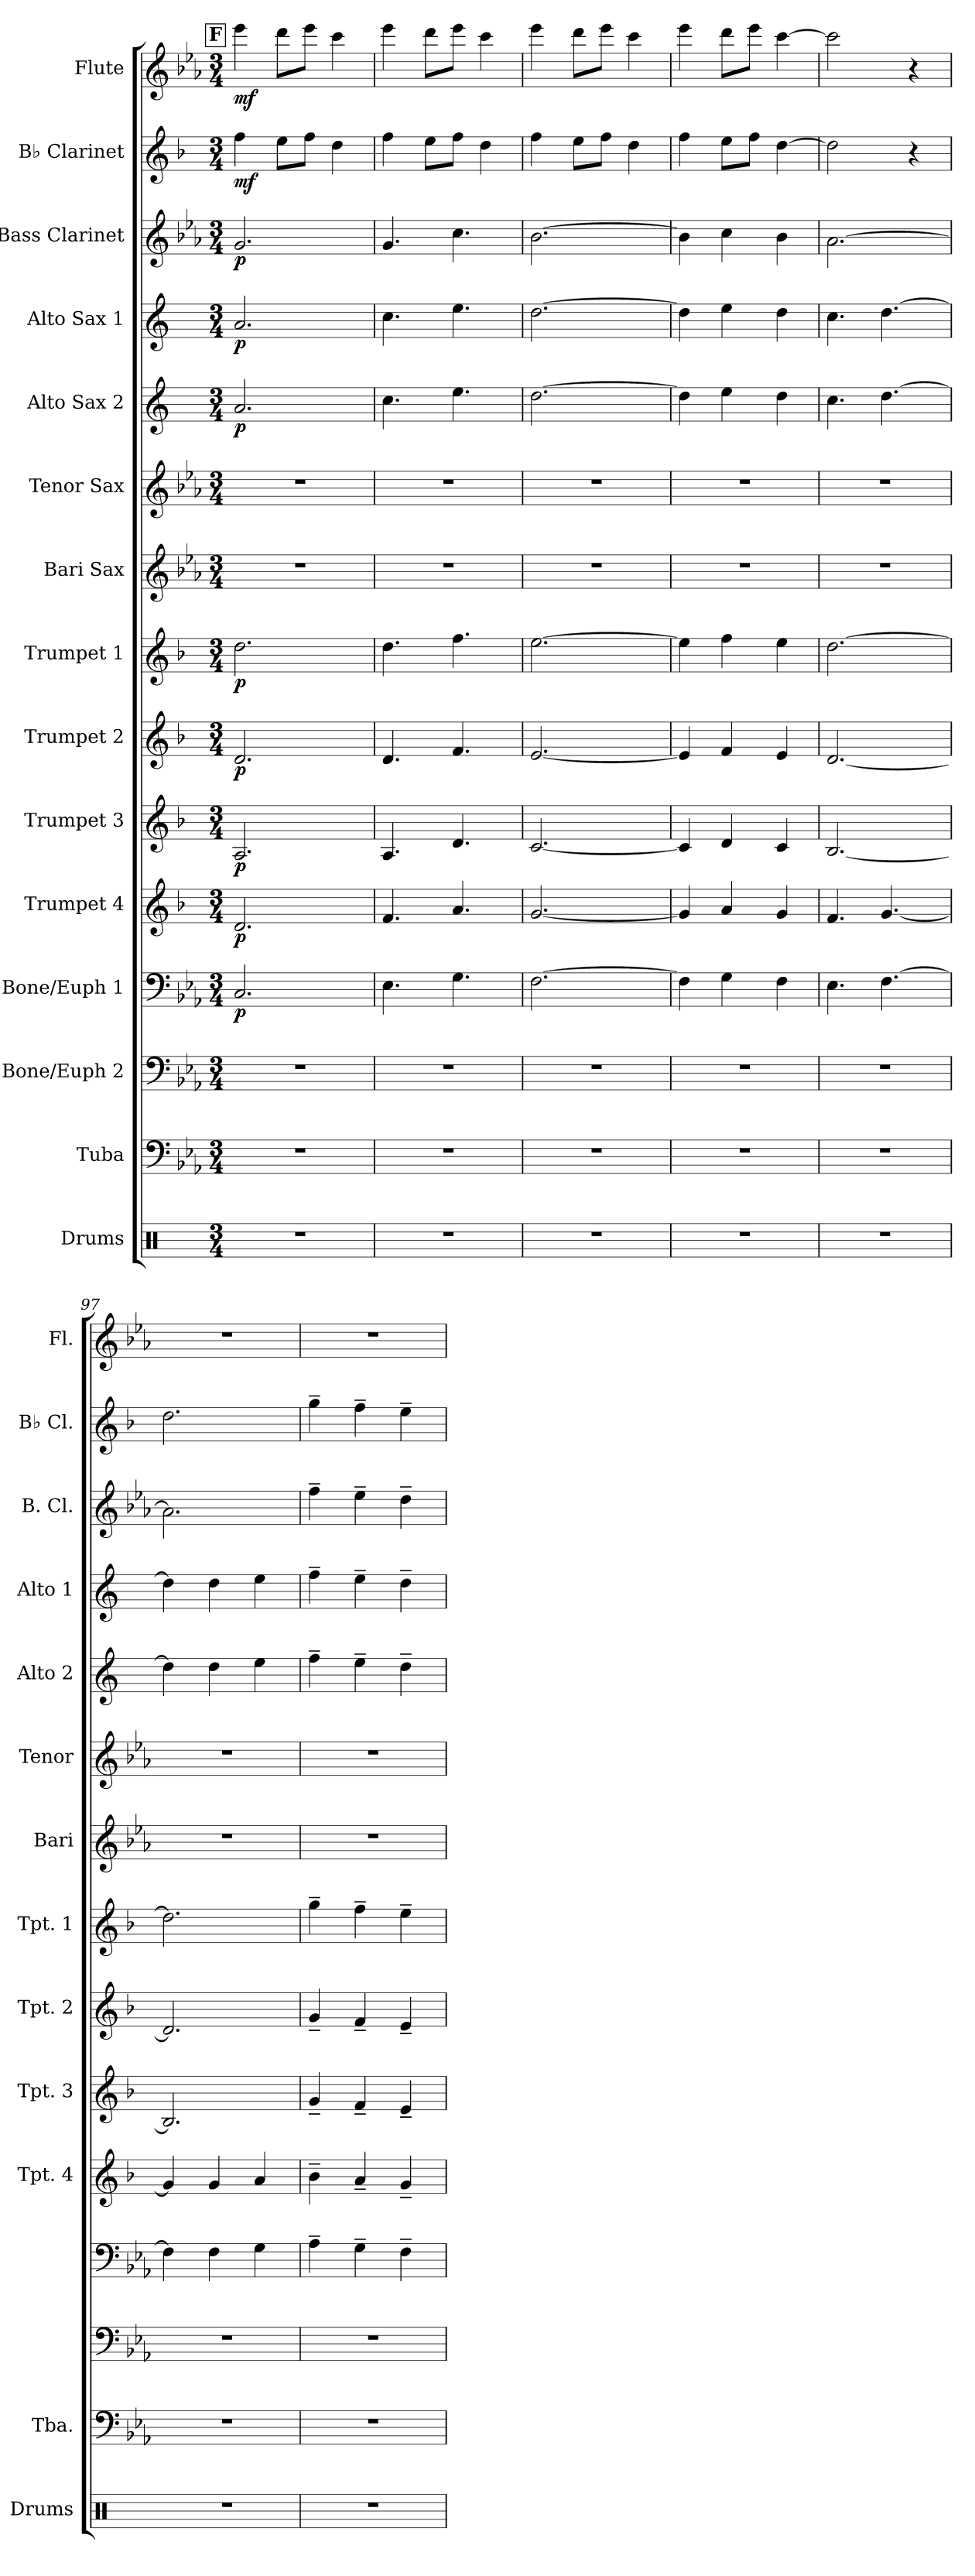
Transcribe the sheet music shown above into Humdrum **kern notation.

**kern	**kern	**kern	**kern	**dynam	**kern	**dynam	**kern	**dynam	**kern	**dynam	**kern	**dynam	**kern	**kern	**kern	**dynam	**kern	**dynam	**kern	**dynam	**kern	**dynam	**kern	**dynam
*part15	*part14	*part13	*part12	*part12	*part11	*part11	*part10	*part10	*part9	*part9	*part8	*part8	*part7	*part6	*part5	*part5	*part4	*part4	*part3	*part3	*part2	*part2	*part1	*part1
*staff15	*staff14	*staff13	*staff12	*staff12	*staff11	*staff11	*staff10	*staff10	*staff9	*staff9	*staff8	*staff8	*staff7	*staff6	*staff5	*staff5	*staff4	*staff4	*staff3	*staff3	*staff2	*staff2	*staff1	*staff1
*I"Drums	*I"Tuba	*I"Bone/Euph 2	*I"Bone/Euph 1	*	*I"Trumpet 4	*	*I"Trumpet 3	*	*I"Trumpet 2	*	*I"Trumpet 1	*	*I"Bari Sax	*I"Tenor Sax	*I"Alto Sax 2	*	*I"Alto Sax 1	*	*I"Bass Clarinet	*	*I"B♭ Clarinet	*	*I"Flute	*
*I'Drums	*I'Tba.	*	*	*	*I'Tpt. 4	*	*I'Tpt. 3	*	*I'Tpt. 2	*	*I'Tpt. 1	*	*I'Bari	*I'Tenor	*I'Alto 2	*	*I'Alto 1	*	*I'B. Cl.	*	*I'B♭ Cl.	*	*I'Fl.	*
*clefX	*clefF4	*clefF4	*clefF4	*	*clefG2	*	*clefG2	*	*clefG2	*	*clefG2	*	*clefG2	*clefG2	*clefG2	*	*clefG2	*	*clefG2	*	*clefG2	*	*clefG2	*
*	*	*	*	*	*ITrd1c2	*	*ITrd1c2	*	*ITrd1c2	*	*ITrd1c2	*	*ITrd12c21	*ITrd8c14	*ITrd5c9	*	*ITrd5c9	*	*ITrd8c14	*	*ITrd1c2	*	*	*
*k[]	*k[b-e-a-]	*k[b-e-a-]	*k[b-e-a-]	*	*k[b-e-a-]	*	*k[b-e-a-]	*	*k[b-e-a-]	*	*k[b-e-a-]	*	*k[b-e-a-]	*k[b-e-a-]	*k[b-e-a-]	*	*k[b-e-a-]	*	*k[b-e-a-]	*	*k[b-e-a-]	*	*k[b-e-a-]	*
*M3/4	*M3/4	*M3/4	*M3/4	*	*M3/4	*	*M3/4	*	*M3/4	*	*M3/4	*	*M3/4	*M3/4	*M3/4	*	*M3/4	*	*M3/4	*	*M3/4	*	*M3/4	*
!!LO:REH:place=s1:a:B:fs=14:t=F
=92	=92	=92	=92	=92	=92	=92	=92	=92	=92	=92	=92	=92	=92	=92	=92	=92	=92	=92	=92	=92	=92	=92	=92	=92
!	!	!	!	!LO:DY:b	!	!LO:DY:b	!	!LO:DY:b	!	!LO:DY:b	!	!LO:DY:b	!	!	!	!LO:DY:b	!	!LO:DY:b	!	!LO:DY:b	!	!LO:DY:b	!	!LO:DY:b
2.r	2.r	2.r	2.C/	p	2.c/	p	2.G/	p	2.c/	p	2.cc\	p	2.r	2.r	2.c/	p	2.c/	p	2.G/	p	4ee-\	mf	4eee-\	mf
.	.	.	.	.	.	.	.	.	.	.	.	.	.	.	.	.	.	.	.	.	8dd\L	.	8ddd\L	.
.	.	.	.	.	.	.	.	.	.	.	.	.	.	.	.	.	.	.	.	.	8ee-\J	.	8eee-\J	.
.	.	.	.	.	.	.	.	.	.	.	.	.	.	.	.	.	.	.	.	.	4cc\	.	4ccc\	.
=93	=93	=93	=93	=93	=93	=93	=93	=93	=93	=93	=93	=93	=93	=93	=93	=93	=93	=93	=93	=93	=93	=93	=93	=93
2.r	2.r	2.r	4.E-\	.	4.e-/	.	4.G/	.	4.c/	.	4.cc\	.	2.r	2.r	4.e-\	.	4.e-\	.	4.G/	.	4ee-\	.	4eee-\	.
.	.	.	.	.	.	.	.	.	.	.	.	.	.	.	.	.	.	.	.	.	8dd\L	.	8ddd\L	.
.	.	.	4.G\	.	4.g/	.	4.c/	.	4.e-/	.	4.ee-\	.	.	.	4.g\	.	4.g\	.	4.c\	.	8ee-\J	.	8eee-\J	.
.	.	.	.	.	.	.	.	.	.	.	.	.	.	.	.	.	.	.	.	.	4cc\	.	4ccc\	.
=94	=94	=94	=94	=94	=94	=94	=94	=94	=94	=94	=94	=94	=94	=94	=94	=94	=94	=94	=94	=94	=94	=94	=94	=94
2.r	2.r	2.r	[2.F\	.	[2.f/	.	[2.B-/	.	[2.d/	.	[2.dd\	.	2.r	2.r	[2.f\	.	[2.f\	.	[2.B-\	.	4ee-\	.	4eee-\	.
.	.	.	.	.	.	.	.	.	.	.	.	.	.	.	.	.	.	.	.	.	8dd\L	.	8ddd\L	.
.	.	.	.	.	.	.	.	.	.	.	.	.	.	.	.	.	.	.	.	.	8ee-\J	.	8eee-\J	.
.	.	.	.	.	.	.	.	.	.	.	.	.	.	.	.	.	.	.	.	.	4cc\	.	4ccc\	.
!!LO:PB:g=z
=95	=95	=95	=95	=95	=95	=95	=95	=95	=95	=95	=95	=95	=95	=95	=95	=95	=95	=95	=95	=95	=95	=95	=95	=95
2.r	2.r	2.r	4F\]	.	4f/]	.	4B-/]	.	4d/]	.	4dd\]	.	2.r	2.r	4f\]	.	4f\]	.	4B-\]	.	4ee-\	.	4eee-\	.
.	.	.	4G\	.	4g/	.	4c/	.	4e-/	.	4ee-\	.	.	.	4g\	.	4g\	.	4c\	.	8dd\L	.	8ddd\L	.
.	.	.	.	.	.	.	.	.	.	.	.	.	.	.	.	.	.	.	.	.	8ee-\J	.	8eee-\J	.
.	.	.	4F\	.	4f/	.	4B-/	.	4d/	.	4dd\	.	.	.	4f\	.	4f\	.	4B-\	.	[4cc\	.	[4ccc\	.
=96	=96	=96	=96	=96	=96	=96	=96	=96	=96	=96	=96	=96	=96	=96	=96	=96	=96	=96	=96	=96	=96	=96	=96	=96
2.r	2.r	2.r	4.E-\	.	4.e-/	.	[2.A-/	.	[2.c/	.	[2.cc\	.	2.r	2.r	4.e-\	.	4.e-\	.	[2.A-\	.	2cc\]	.	2ccc\]	.
.	.	.	[4.F\	.	[4.f/	.	.	.	.	.	.	.	.	.	[4.f\	.	[4.f\	.	.	.	.	.	.	.
.	.	.	.	.	.	.	.	.	.	.	.	.	.	.	.	.	.	.	.	.	4r	.	4r	.
=97	=97	=97	=97	=97	=97	=97	=97	=97	=97	=97	=97	=97	=97	=97	=97	=97	=97	=97	=97	=97	=97	=97	=97	=97
2.r	2.r	2.r	4F\]	.	4f/]	.	2.A-/]	.	2.c/]	.	2.cc\]	.	2.r	2.r	4f\]	.	4f\]	.	2.A-\]	.	2.cc\	.	2.r	.
.	.	.	4F\	.	4f/	.	.	.	.	.	.	.	.	.	4f\	.	4f\	.	.	.	.	.	.	.
.	.	.	4G\	.	4g/	.	.	.	.	.	.	.	.	.	4g\	.	4g\	.	.	.	.	.	.	.
=98	=98	=98	=98	=98	=98	=98	=98	=98	=98	=98	=98	=98	=98	=98	=98	=98	=98	=98	=98	=98	=98	=98	=98	=98
2.r	2.r	2.r	4A-~\	.	4a-~\	.	4f~/	.	4f~/	.	4ff~\	.	2.r	2.r	4a-~\	.	4a-~\	.	4f~\	.	4ff~\	.	2.r	.
.	.	.	4G~\	.	4g~/	.	4e-~/	.	4e-~/	.	4ee-~\	.	.	.	4g~\	.	4g~\	.	4e-~\	.	4ee-~\	.	.	.
.	.	.	4F~\	.	4f~/	.	4d~/	.	4d~/	.	4dd~\	.	.	.	4f~\	.	4f~\	.	4d~\	.	4dd~\	.	.	.
=	=	=	=	=	=	=	=	=	=	=	=	=	=	=	=	=	=	=	=	=	=	=	=	=
*-	*-	*-	*-	*-	*-	*-	*-	*-	*-	*-	*-	*-	*-	*-	*-	*-	*-	*-	*-	*-	*-	*-	*-	*-
